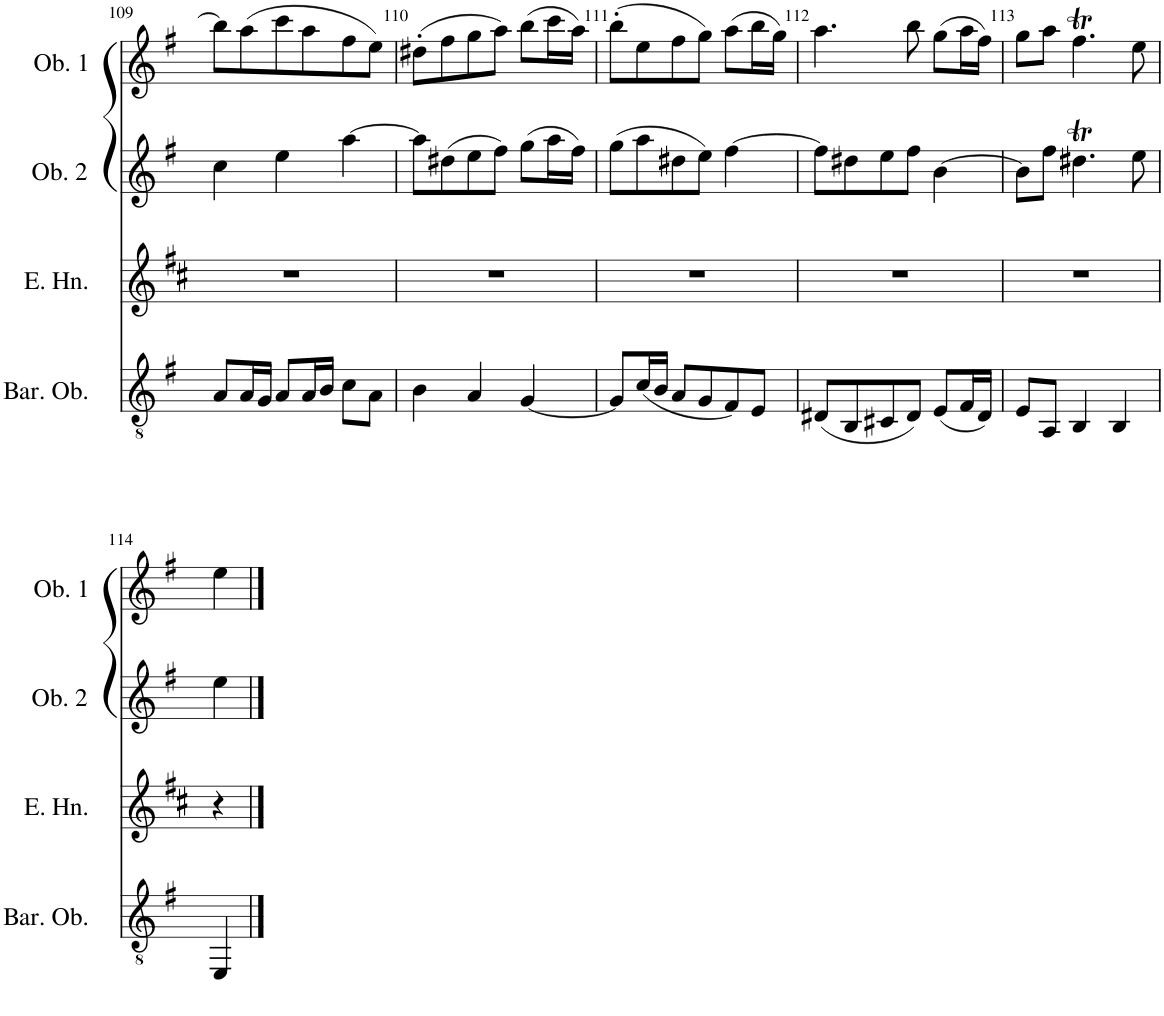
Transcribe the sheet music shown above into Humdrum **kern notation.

**kern	**kern	**kern	**kern
*part4	*part3	*part2	*part1
*staff4	*staff3	*staff2	*staff1
*I"Baritone Oboe	*I"English Horn	*I"Oboe 2	*I"Oboe 1
*I'Bar. Ob.	*I'E. Hn.	*I'Ob. 2	*I'Ob. 1
!!LO:PB:g=z
*clefGv2	*clefG2	*clefG2	*clefG2
*	*Trd4c7	*	*
*k[f#]	*k[f#c#]	*k[f#]	*k[f#]
*M3/4	*M3/4	*M3/4	*M3/4
=109	=109	=109	=109
8A/L	2.r	4cc\	8bb\L]
16A/L	.	.	(8aa\
16G/JJ	.	.	.
8A/L	.	4ee\	8ccc\
16A/L	.	.	8aa\
16B/JJ	.	.	.
8c\L	.	[4aa\	8ff#\
8A\J	.	.	8ee\J)
=110	=110	=110	=110
4B\	2.r	8aa\L]	(8dd#X'\L
.	.	(8dd#X\	8ff#\
4A/	.	8ee\	8gg\
.	.	8ff#\J)	8aa\J)
[4G/	.	(8gg\L	(8bb\L
.	.	16aa\L	16ccc\L
.	.	16ff#\JJ)	16aa\JJ)
=111	=111	=111	=111
8G/L]	2.r	(8gg\L	(8bb'\L
(16c/L	.	8aa\	8ee\
16B/JJ	.	.	.
8A/L	.	8dd#X\	8ff#\
8G/	.	8ee\J)	8gg\J)
8F#/)	.	[4ff#\	(8aa\L
8E/J	.	.	16bb\L
.	.	.	16gg\JJ)
=112	=112	=112	=112
(8D#X/L	2.r	8ff#\L]	4.aa\
8BB/	.	8dd#X\	.
8C#X/	.	8ee\	.
8D#/J)	.	8ff#\J	8bb\
(8E/L	.	[4b\	(8gg\L
16F#/L	.	.	16aa\L
16D#/JJ)	.	.	16ff#\JJ)
=113	=113	=113	=113
8E/L	2.r	8b\L]	8gg\L
8AA/J	.	8ff#\J	8aa\J
4BB/	.	4.dd#Xt\	4.ff#t\
4BB/	.	.	.
.	.	8ee\	8ee\
!!LO:LB:g=z
=114	=114	=114	=114
4EE/	4r	4ee\	4ee\
==	==	==	==
*-	*-	*-	*-
